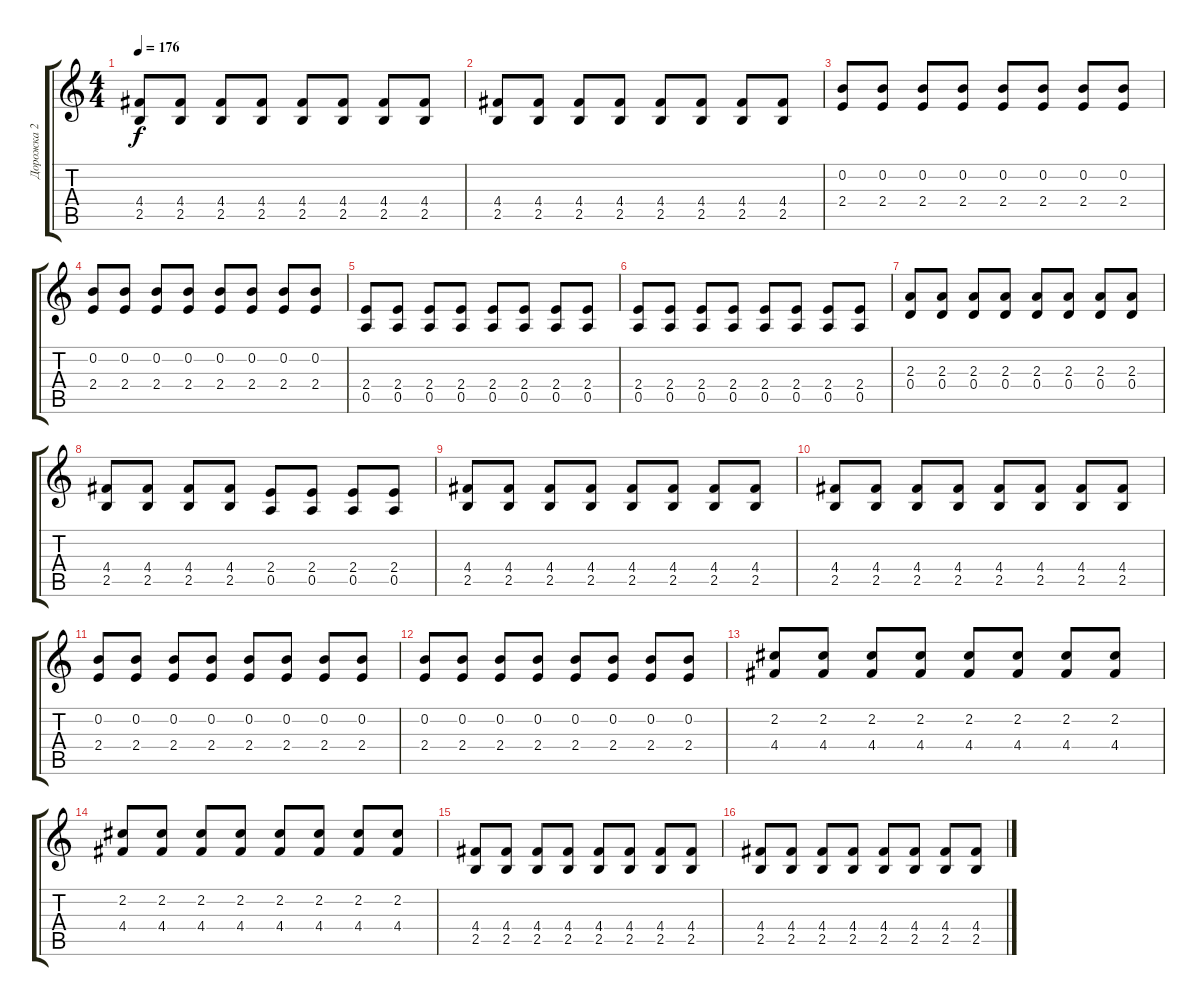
\track ("Дорожка 2" "Дорожка 2") {instrument distortionguitar}
\staff {score tabs}
\tuning (E4 B3 G3 D3 A2 E2) {hide}
\ts (4 4)
\tempo 176
\clef g2
\ks c
(4.4 2.5).8{dy f instrument distortionguitar} (4.4 2.5).8 (4.4 2.5).8 (4.4 2.5).8 (4.4 2.5).8 (4.4 2.5).8 (4.4 2.5).8 (4.4 2.5).8 |
(4.4 2.5).8 (4.4 2.5).8 (4.4 2.5).8 (4.4 2.5).8 (4.4 2.5).8 (4.4 2.5).8 (4.4 2.5).8 (4.4 2.5).8 |
(0.2 2.4).8 (0.2 2.4).8 (0.2 2.4).8 (0.2 2.4).8 (0.2 2.4).8 (0.2 2.4).8 (0.2 2.4).8 (0.2 2.4).8 |
(0.2 2.4).8 (0.2 2.4).8 (0.2 2.4).8 (0.2 2.4).8 (0.2 2.4).8 (0.2 2.4).8 (0.2 2.4).8 (0.2 2.4).8 |
(2.4 0.5).8 (2.4 0.5).8 (2.4 0.5).8 (2.4 0.5).8 (2.4 0.5).8 (2.4 0.5).8 (2.4 0.5).8 (2.4 0.5).8 |
(2.4 0.5).8 (2.4 0.5).8 (2.4 0.5).8 (2.4 0.5).8 (2.4 0.5).8 (2.4 0.5).8 (2.4 0.5).8 (2.4 0.5).8 |
(2.3 0.4).8 (2.3 0.4).8 (2.3 0.4).8 (2.3 0.4).8 (2.3 0.4).8 (2.3 0.4).8 (2.3 0.4).8 (2.3 0.4).8 |
(4.4 2.5).8 (4.4 2.5).8 (4.4 2.5).8 (4.4 2.5).8 (2.4 0.5).8 (2.4 0.5).8 (2.4 0.5).8 (2.4 0.5).8 |
(4.4 2.5).8 (4.4 2.5).8 (4.4 2.5).8 (4.4 2.5).8 (4.4 2.5).8 (4.4 2.5).8 (4.4 2.5).8 (4.4 2.5).8 |
(4.4 2.5).8 (4.4 2.5).8 (4.4 2.5).8 (4.4 2.5).8 (4.4 2.5).8 (4.4 2.5).8 (4.4 2.5).8 (4.4 2.5).8 |
(0.2 2.4).8 (0.2 2.4).8 (0.2 2.4).8 (0.2 2.4).8 (0.2 2.4).8 (0.2 2.4).8 (0.2 2.4).8 (0.2 2.4).8 |
(0.2 2.4).8 (0.2 2.4).8 (0.2 2.4).8 (0.2 2.4).8 (0.2 2.4).8 (0.2 2.4).8 (0.2 2.4).8 (0.2 2.4).8 |
(2.2 4.4).8 (2.2 4.4).8 (2.2 4.4).8 (2.2 4.4).8 (2.2 4.4).8 (2.2 4.4).8 (2.2 4.4).8 (2.2 4.4).8 |
(2.2 4.4).8 (2.2 4.4).8 (2.2 4.4).8 (2.2 4.4).8 (2.2 4.4).8 (2.2 4.4).8 (2.2 4.4).8 (2.2 4.4).8 |
(4.4 2.5).8 (4.4 2.5).8 (4.4 2.5).8 (4.4 2.5).8 (4.4 2.5).8 (4.4 2.5).8 (4.4 2.5).8 (4.4 2.5).8 |
(4.4 2.5).8 (4.4 2.5).8 (4.4 2.5).8 (4.4 2.5).8 (4.4 2.5).8 (4.4 2.5).8 (4.4 2.5).8 (4.4 2.5).8
